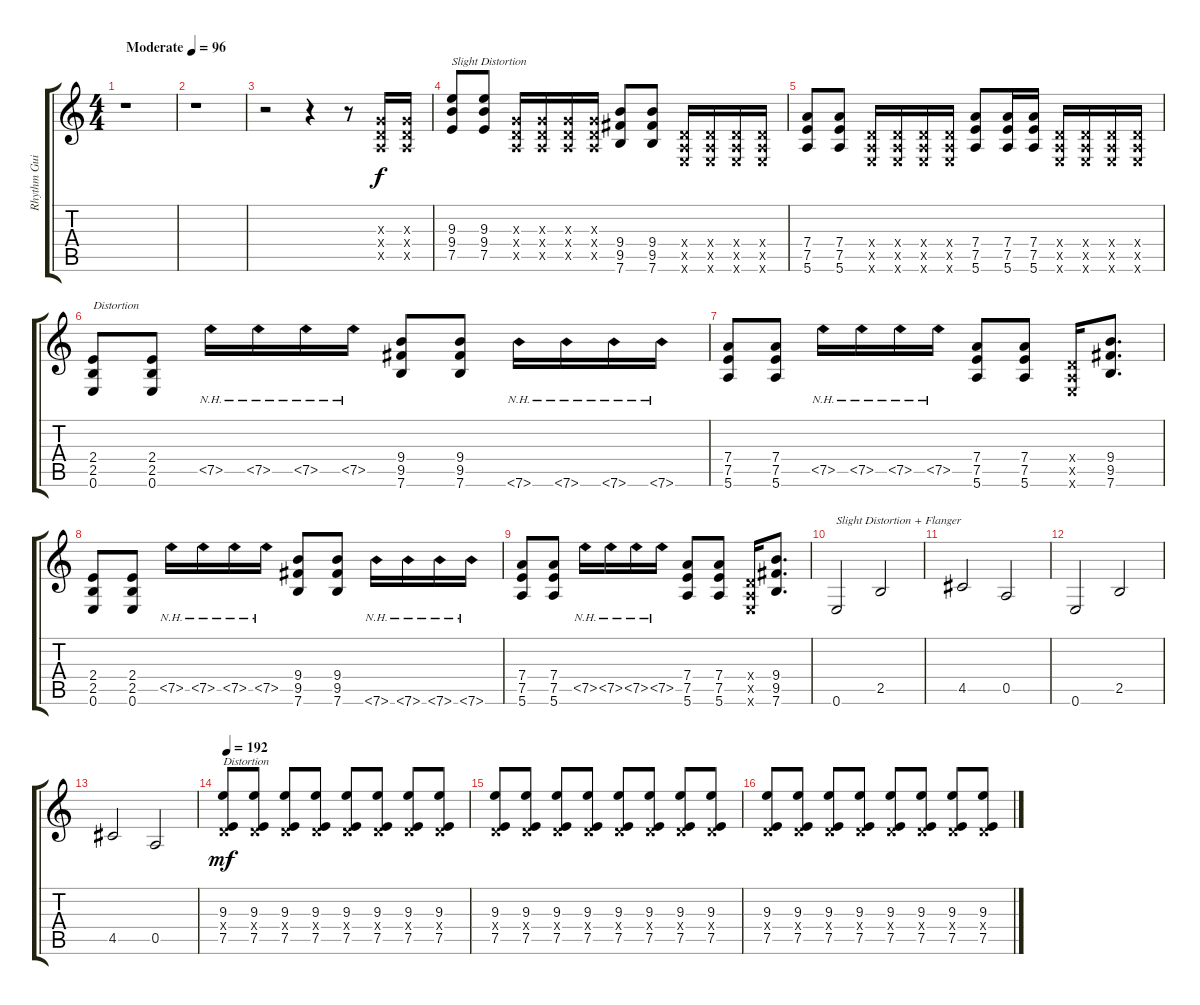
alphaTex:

\track ("Rhythm Guitar  " "Rhythm Gui") {instrument overdrivenguitar}
\staff {score tabs}
\tuning (E4 B3 G3 D3 A2 E2) {hide}
\ts (4 4)
\tempo (96 "Moderate")
\clef g2
\ks c
r.1{dy f instrument overdrivenguitar} |
r.1 |
r.2 r.4 r.8 (0.3{x} 0.4{x} 0.5{x}).16 (0.3{x} 0.4{x} 0.5{x}).16 |
(9.3 9.4 7.5).8{txt "Slight Distortion"} (9.3 9.4 7.5).8 (0.3{x} 0.4{x} 0.5{x}).16 (0.3{x} 0.4{x} 0.5{x}).16 (0.3{x} 0.4{x} 0.5{x}).16 (0.3{x} 0.4{x} 0.5{x}).16 (9.4 9.5 7.6).8 (9.4 9.5 7.6).8 (0.4{x} 0.5{x} 0.6{x}).16 (0.4{x} 0.5{x} 0.6{x}).16 (0.4{x} 0.5{x} 0.6{x}).16 (0.4{x} 0.5{x} 0.6{x}).16 |
(7.4 7.5 5.6).8 (7.4 7.5 5.6).8 (0.4{x} 0.5{x} 0.6{x}).16 (0.4{x} 0.5{x} 0.6{x}).16 (0.4{x} 0.5{x} 0.6{x}).16 (0.4{x} 0.5{x} 0.6{x}).16 (7.4 7.5 5.6).8 (7.4 7.5 5.6).16 (7.4 7.5 5.6).16 (0.4{x} 0.5{x} 0.6{x}).16 (0.4{x} 0.5{x} 0.6{x}).16 (0.4{x} 0.5{x} 0.6{x}).16 (0.4{x} 0.5{x} 0.6{x}).16 |
(2.4 2.5 0.6).8{txt "Distortion"} (2.4 2.5 0.6).8 7.5{nh}.16 7.5{nh}.16 7.5{nh}.16 7.5{nh}.16 (9.4 9.5 7.6).8 (9.4 9.5 7.6).8 7.6{nh}.16 7.6{nh}.16 7.6{nh}.16 7.6{nh}.16 |
(7.4 7.5 5.6).8 (7.4 7.5 5.6).8 7.5{nh}.16 7.5{nh}.16 7.5{nh}.16 7.5{nh}.16 (7.4 7.5 5.6).8 (7.4 7.5 5.6).8 (0.4{x} 0.5{x} 0.6{x}).16 (9.4 9.5 7.6).8{d} |
(2.4 2.5 0.6).8 (2.4 2.5 0.6).8 7.5{nh}.16 7.5{nh}.16 7.5{nh}.16 7.5{nh}.16 (9.4 9.5 7.6).8 (9.4 9.5 7.6).8 7.6{nh}.16 7.6{nh}.16 7.6{nh}.16 7.6{nh}.16 |
(7.4 7.5 5.6).8 (7.4 7.5 5.6).8 7.5{nh}.16 7.5{nh}.16 7.5{nh}.16 7.5{nh}.16 (7.4 7.5 5.6).8 (7.4 7.5 5.6).8 (0.4{x} 0.5{x} 0.6{x}).16 (9.4 9.5 7.6).8{d} |
0.6.2{txt "Slight Distortion + Flanger"} 2.5.2 |
4.5.2 0.5.2 |
0.6.2 2.5.2 |
4.5.2 0.5.2 |
\tempo 192
(9.3 0.4{x} 7.5).8{txt "Distortion" dy mf} (9.3 0.4{x} 7.5).8 (9.3 0.4{x} 7.5).8 (9.3 0.4{x} 7.5).8 (9.3 0.4{x} 7.5).8 (9.3 0.4{x} 7.5).8 (9.3 0.4{x} 7.5).8 (9.3 0.4{x} 7.5).8 |
(9.3 0.4{x} 7.5).8 (9.3 0.4{x} 7.5).8 (9.3 0.4{x} 7.5).8 (9.3 0.4{x} 7.5).8 (9.3 0.4{x} 7.5).8 (9.3 0.4{x} 7.5).8 (9.3 0.4{x} 7.5).8 (9.3 0.4{x} 7.5).8 |
(9.3 0.4{x} 7.5).8 (9.3 0.4{x} 7.5).8 (9.3 0.4{x} 7.5).8 (9.3 0.4{x} 7.5).8 (9.3 0.4{x} 7.5).8 (9.3 0.4{x} 7.5).8 (9.3 0.4{x} 7.5).8 (9.3 0.4{x} 7.5).8
